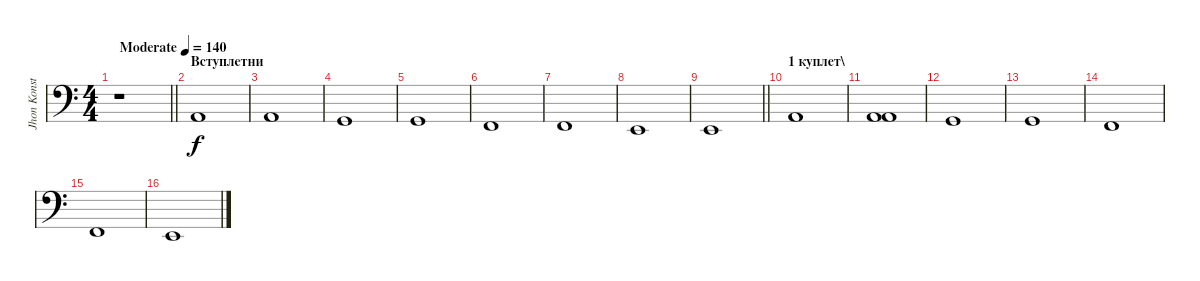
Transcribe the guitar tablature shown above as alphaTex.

\track ("Jhon Konstantine" "Jhon Konst") {instrument acousticguitarsteel}
\staff {score}
\tuning (G2 D2 A1 E1) {hide}
\ts (4 4)
\tempo (140 "Moderate")
\clef f4
\barLineRight lightlight
\ks c
r.1{dy f instrument acousticguitarsteel} |
\section ("" "Вступлетни")
0.3.1 |
0.3.1 |
3.4.1 |
3.4.1 |
1.4.1 |
1.4.1 |
0.4.1 |
\barLineRight lightlight
0.4.1 |
\section ("" "1 куплет\\")
5.4.1 |
(0.3 5.4).1 |
3.4.1 |
3.4.1 |
1.4.1 |
1.4.1 |
0.4.1
